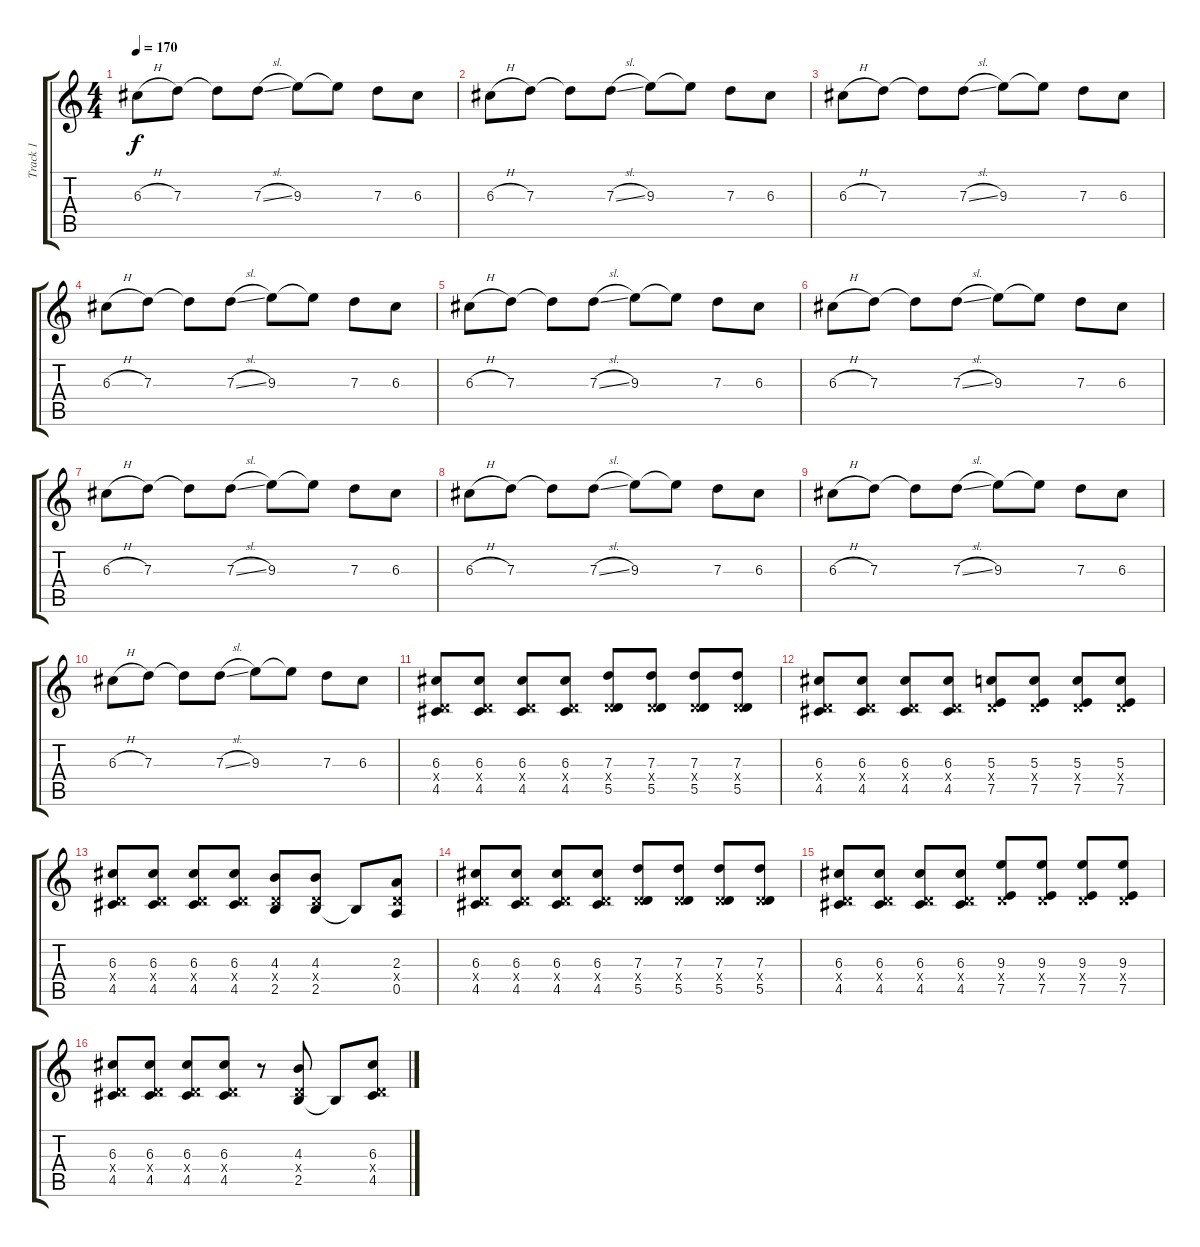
\track ("Track 1" "Track 1") {instrument distortionguitar}
\staff {score tabs}
\tuning (E4 B3 G3 D3 A2 E2) {hide}
\ts (4 4)
\tempo 170
\clef g2
\ks c
6.3{h}.8{dy f} 7.3.8 7.3{t}.8 7.3{sl}.8 9.3.8 9.3{t}.8 7.3.8 6.3.8 |
6.3{h}.8 7.3.8 7.3{t}.8 7.3{sl}.8 9.3.8 9.3{t}.8 7.3.8 6.3.8 |
6.3{h}.8 7.3.8 7.3{t}.8 7.3{sl}.8 9.3.8 9.3{t}.8 7.3.8 6.3.8 |
6.3{h}.8 7.3.8 7.3{t}.8 7.3{sl}.8 9.3.8 9.3{t}.8 7.3.8 6.3.8 |
6.3{h}.8 7.3.8 7.3{t}.8 7.3{sl}.8 9.3.8 9.3{t}.8 7.3.8 6.3.8 |
6.3{h}.8 7.3.8 7.3{t}.8 7.3{sl}.8 9.3.8 9.3{t}.8 7.3.8 6.3.8 |
6.3{h}.8 7.3.8 7.3{t}.8 7.3{sl}.8 9.3.8 9.3{t}.8 7.3.8 6.3.8 |
6.3{h}.8 7.3.8 7.3{t}.8 7.3{sl}.8 9.3.8 9.3{t}.8 7.3.8 6.3.8 |
6.3{h}.8 7.3.8 7.3{t}.8 7.3{sl}.8 9.3.8 9.3{t}.8 7.3.8 6.3.8 |
6.3{h}.8 7.3.8 7.3{t}.8 7.3{sl}.8 9.3.8 9.3{t}.8 7.3.8 6.3.8 |
(6.3 0.4{x} 4.5).8 (6.3 0.4{x} 4.5).8 (6.3 0.4{x} 4.5).8 (6.3 0.4{x} 4.5).8 (7.3 0.4{x} 5.5).8 (7.3 0.4{x} 5.5).8 (7.3 0.4{x} 5.5).8 (7.3 0.4{x} 5.5).8 |
(6.3 0.4{x} 4.5).8 (6.3 0.4{x} 4.5).8 (6.3 0.4{x} 4.5).8 (6.3 0.4{x} 4.5).8 (5.3 0.4{x} 7.5).8 (5.3 0.4{x} 7.5).8 (5.3 0.4{x} 7.5).8 (5.3 0.4{x} 7.5).8 |
(6.3 0.4{x} 4.5).8 (6.3 0.4{x} 4.5).8 (6.3 0.4{x} 4.5).8 (6.3 0.4{x} 4.5).8 (4.3 0.4{x} 2.5).8 (4.3 0.4{x} 2.5).8 2.5{t}.8 (2.3 0.4{x} 0.5).8 |
(6.3 0.4{x} 4.5).8 (6.3 0.4{x} 4.5).8 (6.3 0.4{x} 4.5).8 (6.3 0.4{x} 4.5).8 (7.3 0.4{x} 5.5).8 (7.3 0.4{x} 5.5).8 (7.3 0.4{x} 5.5).8 (7.3 0.4{x} 5.5).8 |
(6.3 0.4{x} 4.5).8 (6.3 0.4{x} 4.5).8 (6.3 0.4{x} 4.5).8 (6.3 0.4{x} 4.5).8 (9.3 0.4{x} 7.5).8 (9.3 0.4{x} 7.5).8 (9.3 0.4{x} 7.5).8 (9.3 0.4{x} 7.5).8 |
(6.3 0.4{x} 4.5).8 (6.3 0.4{x} 4.5).8 (6.3 0.4{x} 4.5).8 (6.3 0.4{x} 4.5).8 r.8 (4.3 0.4{x} 2.5).8 2.5{t}.8 (6.3 0.4{x} 4.5).8
